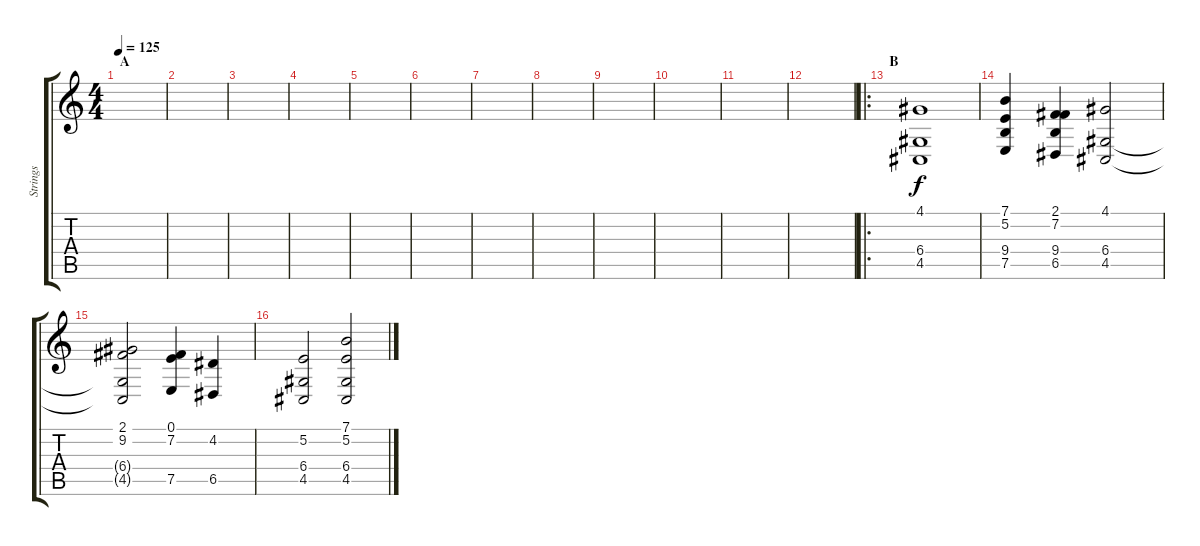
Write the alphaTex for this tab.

\track ("Strings" "Strings") {instrument stringensemble1}
\staff {score tabs}
\tuning (E4 B3 G3 D3 A2 E2) {hide}
\ts (4 4)
\section ("" "A")
\tempo 125
\clef g2
\ks c
|
|
|
|
|
|
|
|
|
|
|
|
\ro
\section ("" "B")
(4.1 6.4 4.5).1 |
(7.1 5.2 9.4 7.5).4 (2.1 7.2 9.4 6.5).4 (4.1 6.4 4.5).2 |
(2.1 9.2 6.4{t} 4.5{t}).2 (0.1 7.2 7.5).4 (4.2 6.5).4 |
(5.2 6.4 4.5).2 (7.1 5.2 6.4 4.5).2
